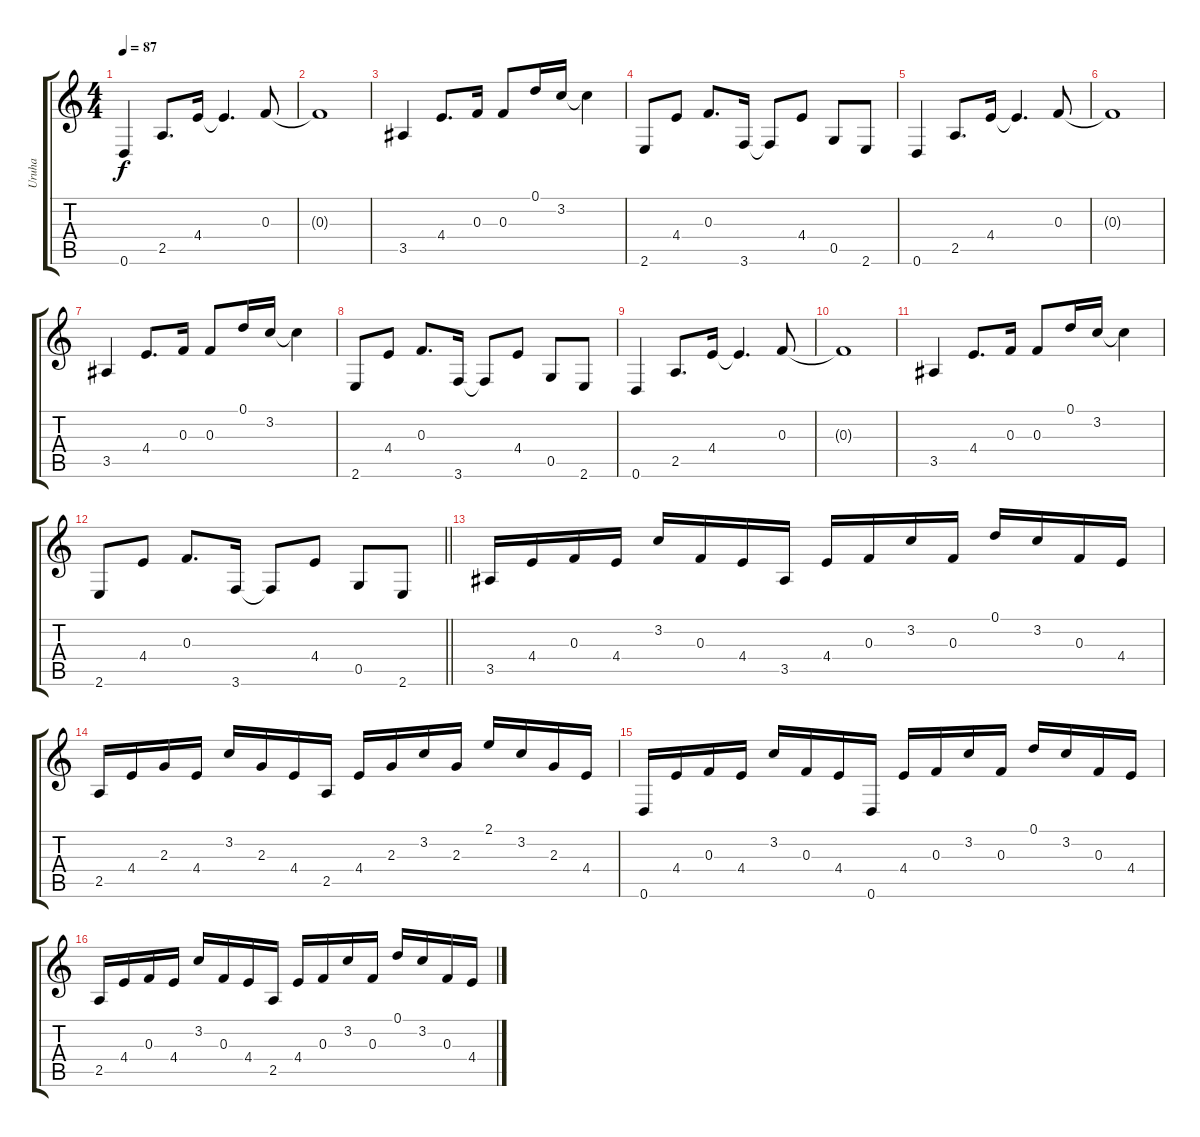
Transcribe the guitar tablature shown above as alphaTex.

\track ("Uruha" "Uruha") {instrument acousticguitarsteel}
\staff {score tabs}
\tuning (D4 A3 F3 C3 G2 D2) {hide}
\ts (4 4)
\tempo 87
\clef g2
\ks c
0.6.4{dy f} 2.5.8{d} 4.4.16 4.4{t}.4{d} 0.3.8 |
0.3{t}.1 |
3.5.4 4.4.8{d} 0.3.16 0.3.8 0.1.16 3.2.16 3.2{t}.4 |
2.6.8 4.4.8 0.3.8{d} 3.6.16 3.6{t}.8 4.4.8 0.5.8 2.6.8 |
0.6.4 2.5.8{d} 4.4.16 4.4{t}.4{d} 0.3.8 |
0.3{t}.1 |
3.5.4 4.4.8{d} 0.3.16 0.3.8 0.1.16 3.2.16 3.2{t}.4 |
2.6.8 4.4.8 0.3.8{d} 3.6.16 3.6{t}.8 4.4.8 0.5.8 2.6.8 |
0.6.4 2.5.8{d} 4.4.16 4.4{t}.4{d} 0.3.8 |
0.3{t}.1 |
3.5.4 4.4.8{d} 0.3.16 0.3.8 0.1.16 3.2.16 3.2{t}.4 |
\barLineRight lightlight
2.6.8 4.4.8 0.3.8{d} 3.6.16 3.6{t}.8 4.4.8 0.5.8 2.6.8 |
3.5.16{volume 14} 4.4.16 0.3.16 4.4.16 3.2.16 0.3.16 4.4.16 3.5.16 4.4.16 0.3.16 3.2.16 0.3.16 0.1.16 3.2.16 0.3.16 4.4.16 |
2.5.16 4.4.16 2.3.16 4.4.16 3.2.16 2.3.16 4.4.16 2.5.16 4.4.16 2.3.16 3.2.16 2.3.16 2.1.16 3.2.16 2.3.16 4.4.16 |
0.6.16 4.4.16 0.3.16 4.4.16 3.2.16 0.3.16 4.4.16 0.6.16 4.4.16 0.3.16 3.2.16 0.3.16 0.1.16 3.2.16 0.3.16 4.4.16 |
2.5.16 4.4.16 0.3.16 4.4.16 3.2.16 0.3.16 4.4.16 2.5.16 4.4.16 0.3.16 3.2.16 0.3.16 0.1.16 3.2.16 0.3.16 4.4.16
